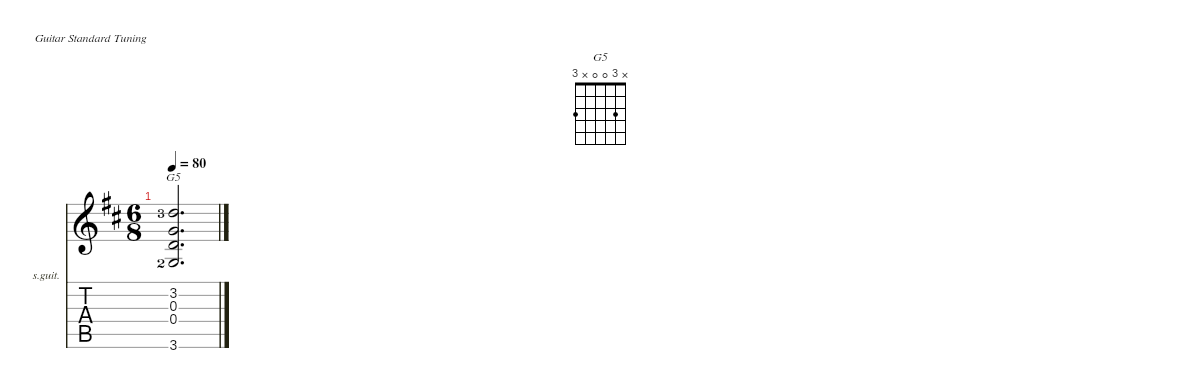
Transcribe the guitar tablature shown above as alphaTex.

\defaultSystemsLayout 4
\hideDynamics
\bracketExtendMode nobrackets
\firstSystemTrackNameOrientation horizontal
\otherSystemsTrackNameOrientation horizontal
\track ("fancy chords 06" "s.guit.") {instrument acousticguitarsteel}
\staff {score tabs}
\tuning (E4 B3 G3 D3 A2 E2)
\chord ("G5" x 3 0 0 x 3) {showfingering false}
\ts (6 8)
\tempo 80
\clef g2
\ks bminor
(3.6{lf 3 acc forcenatural} 0.4{acc forcenatural} 0.3{acc forcenatural} 3.2{lf 4 acc forcenatural}).2{d ch "G5" dy mf beam Up}
